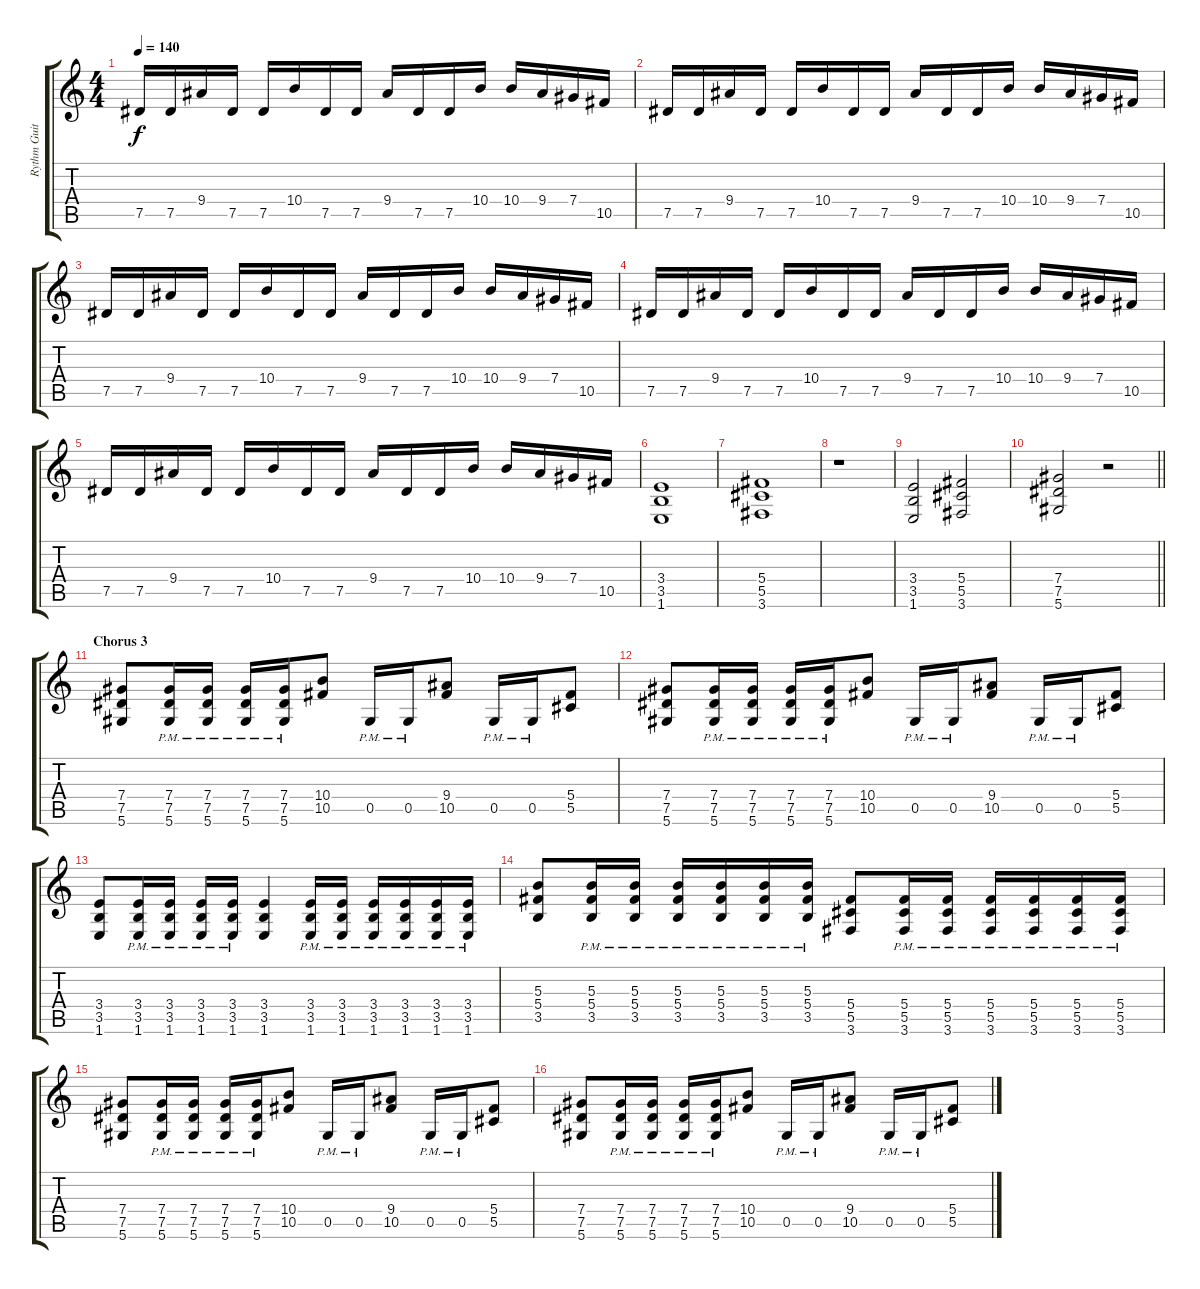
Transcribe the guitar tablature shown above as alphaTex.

\track ("Rythm Guitar" "Rythm Guit") {instrument distortionguitar}
\staff {score tabs}
\tuning (Eb4 Bb3 Gb3 Db3 Ab2 Eb2) {hide}
\ts (4 4)
\tempo 140
\clef g2
\ks c
7.5.16{dy f} 7.5.16 9.4.16 7.5.16 7.5.16 10.4.16 7.5.16 7.5.16 9.4.16 7.5.16 7.5.16 10.4.16 10.4.16 9.4.16 7.4.16 10.5.16 |
7.5.16 7.5.16 9.4.16 7.5.16 7.5.16 10.4.16 7.5.16 7.5.16 9.4.16 7.5.16 7.5.16 10.4.16 10.4.16 9.4.16 7.4.16 10.5.16 |
7.5.16 7.5.16 9.4.16 7.5.16 7.5.16 10.4.16 7.5.16 7.5.16 9.4.16 7.5.16 7.5.16 10.4.16 10.4.16 9.4.16 7.4.16 10.5.16 |
7.5.16 7.5.16 9.4.16 7.5.16 7.5.16 10.4.16 7.5.16 7.5.16 9.4.16 7.5.16 7.5.16 10.4.16 10.4.16 9.4.16 7.4.16 10.5.16 |
7.5.16 7.5.16 9.4.16 7.5.16 7.5.16 10.4.16 7.5.16 7.5.16 9.4.16 7.5.16 7.5.16 10.4.16 10.4.16 9.4.16 7.4.16 10.5.16 |
(3.4 3.5 1.6).1 |
(5.4 5.5 3.6).1 |
r.1 |
(3.4 3.5 1.6).2 (5.4 5.5 3.6).2 |
\barLineRight lightlight
(7.4 7.5 5.6).2 r.2 |
\section ("" "Chorus 3")
(7.4 7.5 5.6).8 (7.4{pm} 7.5{pm} 5.6{pm}).16 (7.4{pm} 7.5{pm} 5.6{pm}).16 (7.4{pm} 7.5{pm} 5.6{pm}).16 (7.4{pm} 7.5{pm} 5.6{pm}).16 (10.4 10.5).8 0.5{pm}.16 0.5{pm}.16 (9.4 10.5).8 0.5{pm}.16 0.5{pm}.16 (5.4 5.5).8 |
(7.4 7.5 5.6).8 (7.4{pm} 7.5{pm} 5.6{pm}).16 (7.4{pm} 7.5{pm} 5.6{pm}).16 (7.4{pm} 7.5{pm} 5.6{pm}).16 (7.4{pm} 7.5{pm} 5.6{pm}).16 (10.4 10.5).8 0.5{pm}.16 0.5{pm}.16 (9.4 10.5).8 0.5{pm}.16 0.5{pm}.16 (5.4 5.5).8 |
(3.4 3.5 1.6).8 (3.4{pm} 3.5{pm} 1.6{pm}).16 (3.4{pm} 3.5{pm} 1.6{pm}).16 (3.4{pm} 3.5{pm} 1.6{pm}).16 (3.4{pm} 3.5{pm} 1.6{pm}).16 (3.4 3.5 1.6).4 (3.4{pm} 3.5{pm} 1.6{pm}).16 (3.4{pm} 3.5{pm} 1.6{pm}).16 (3.4{pm} 3.5{pm} 1.6{pm}).16 (3.4{pm} 3.5{pm} 1.6{pm}).16 (3.4{pm} 3.5{pm} 1.6{pm}).16 (3.4{pm} 3.5{pm} 1.6{pm}).16 |
(5.3 5.4 3.5).8 (5.3{pm} 5.4{pm} 3.5{pm}).16 (5.3{pm} 5.4{pm} 3.5{pm}).16 (5.3{pm} 5.4{pm} 3.5{pm}).16 (5.3{pm} 5.4{pm} 3.5{pm}).16 (5.3{pm} 5.4{pm} 3.5{pm}).16 (5.3{pm} 5.4{pm} 3.5{pm}).16 (5.4 5.5 3.6).8 (5.4{pm} 5.5{pm} 3.6{pm}).16 (5.4{pm} 5.5{pm} 3.6{pm}).16 (5.4{pm} 5.5{pm} 3.6{pm}).16 (5.4{pm} 5.5{pm} 3.6{pm}).16 (5.4{pm} 5.5{pm} 3.6{pm}).16 (5.4{pm} 5.5 3.6{pm}).16 |
(7.4 7.5 5.6).8 (7.4{pm} 7.5{pm} 5.6{pm}).16 (7.4{pm} 7.5{pm} 5.6{pm}).16 (7.4{pm} 7.5{pm} 5.6{pm}).16 (7.4{pm} 7.5{pm} 5.6{pm}).16 (10.4 10.5).8 0.5{pm}.16 0.5{pm}.16 (9.4 10.5).8 0.5{pm}.16 0.5{pm}.16 (5.4 5.5).8 |
(7.4 7.5 5.6).8 (7.4{pm} 7.5{pm} 5.6{pm}).16 (7.4{pm} 7.5{pm} 5.6{pm}).16 (7.4{pm} 7.5{pm} 5.6{pm}).16 (7.4{pm} 7.5{pm} 5.6{pm}).16 (10.4 10.5).8 0.5{pm}.16 0.5{pm}.16 (9.4 10.5).8 0.5{pm}.16 0.5{pm}.16 (5.4 5.5).8
